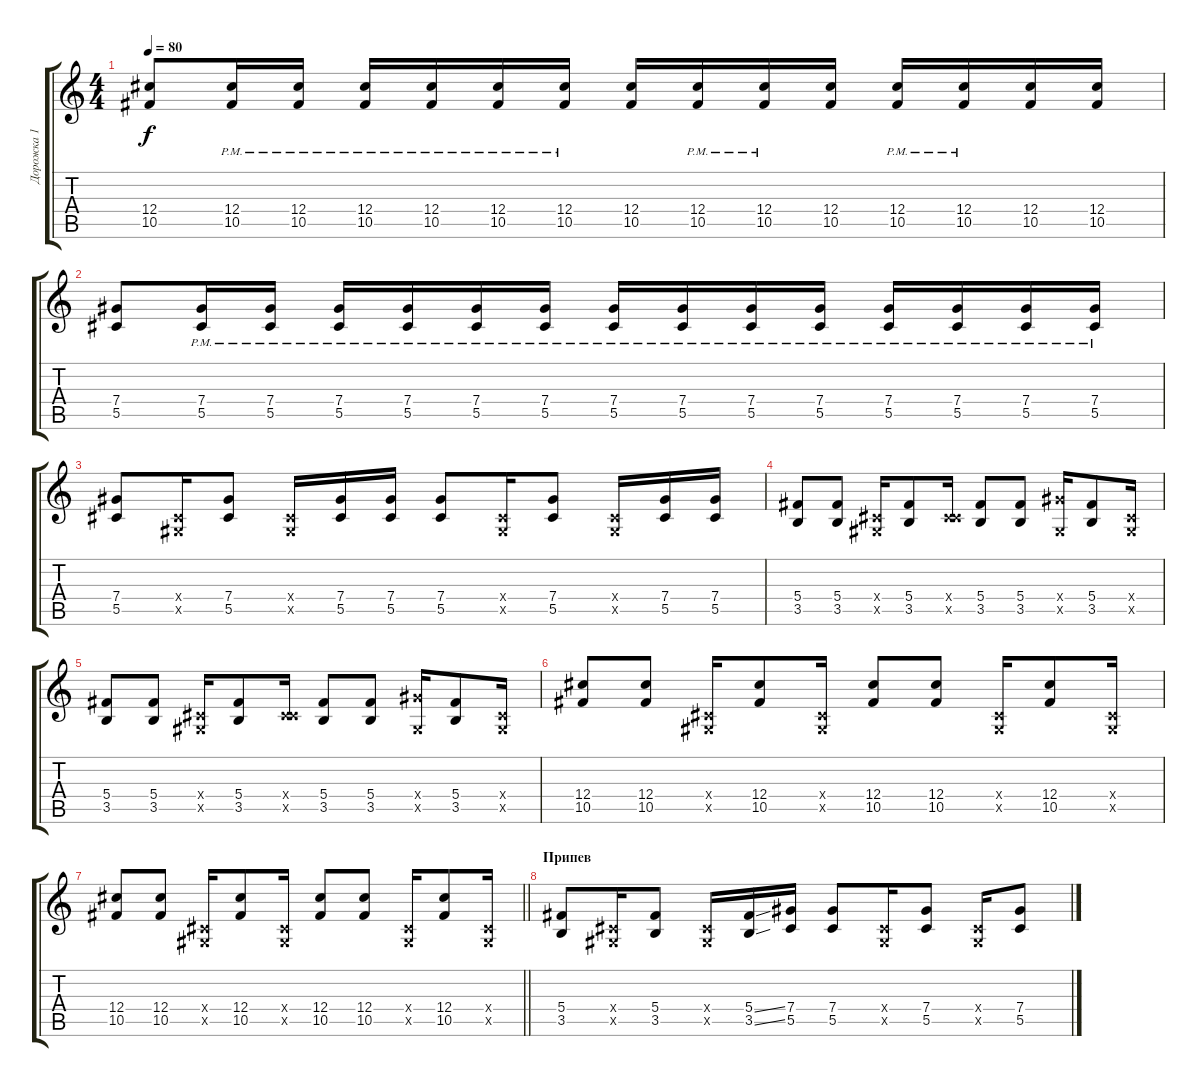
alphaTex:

\track ("Дорожка 1" "Дорожка 1") {instrument distortionguitar}
\staff {score tabs}
\tuning (Eb4 Bb3 Gb3 Db3 Ab2 Eb2) {hide}
\ts (4 4)
\tempo 80
\clef g2
\ks c
(12.4 10.5).8{dy f} (12.4{pm} 10.5{pm}).16 (12.4{pm} 10.5{pm}).16 (12.4{pm} 10.5{pm}).16 (12.4{pm} 10.5{pm}).16 (12.4{pm} 10.5{pm}).16 (12.4{pm} 10.5{pm}).16 (12.4 10.5).16 (12.4{pm} 10.5{pm}).16 (12.4{pm} 10.5{pm}).16 (12.4 10.5).16 (12.4{pm} 10.5{pm}).16 (12.4{pm} 10.5{pm}).16 (12.4 10.5).16 (12.4 10.5).16 |
(7.4 5.5).8 (7.4{pm} 5.5{pm}).16 (7.4{pm} 5.5{pm}).16 (7.4{pm} 5.5{pm}).16 (7.4{pm} 5.5{pm}).16 (7.4{pm} 5.5{pm}).16 (7.4{pm} 5.5{pm}).16 (7.4{pm} 5.5{pm}).16 (7.4{pm} 5.5{pm}).16 (7.4{pm} 5.5{pm}).16 (7.4{pm} 5.5{pm}).16 (7.4{pm} 5.5{pm}).16 (7.4{pm} 5.5{pm}).16 (7.4{pm} 5.5{pm}).16 (7.4{pm} 5.5{pm}).16 |
(7.4 5.5).8 (0.4{x} 0.5{x}).16 (7.4 5.5).8 (0.4{x} 0.5{x}).16 (7.4 5.5).16 (7.4 5.5).16 (7.4 5.5).8 (0.4{x} 0.5{x}).16 (7.4 5.5).8 (0.4{x} 0.5{x}).16 (7.4 5.5).16 (7.4 5.5).16 |
(5.4 3.5).8 (5.4 3.5).8 (0.4{x} 0.5{x}).16 (5.4 3.5).8 (0.4{x} 5.5{x}).16 (5.4 3.5).8 (5.4 3.5).8 (7.4{x} 0.5{x}).16 (5.4 3.5).8 (0.4{x} 0.5{x}).16 |
(5.4 3.5).8 (5.4 3.5).8 (0.4{x} 0.5{x}).16 (5.4 3.5).8 (0.4{x} 5.5{x}).16 (5.4 3.5).8 (5.4 3.5).8 (7.4{x} 0.5{x}).16 (5.4 3.5).8 (0.4{x} 0.5{x}).16 |
(12.4 10.5).8 (12.4 10.5).8 (0.4{x} 0.5{x}).16 (12.4 10.5).8 (0.4{x} 0.5{x}).16 (12.4 10.5).8 (12.4 10.5).8 (0.4{x} 0.5{x}).16 (12.4 10.5).8 (0.4{x} 0.5{x}).16 |
\barLineRight lightlight
(12.4 10.5).8 (12.4 10.5).8 (0.4{x} 0.5{x}).16 (12.4 10.5).8 (0.4{x} 0.5{x}).16 (12.4 10.5).8 (12.4 10.5).8 (0.4{x} 0.5{x}).16 (12.4 10.5).8 (0.4{x} 0.5{x}).16 |
\section ("" "Припев")
(5.4 3.5).8 (0.4{x} 0.5{x}).16 (5.4 3.5).8 (0.4{x} 0.5{x}).16 (5.4{ss} 3.5{ss}).16 (7.4 5.5).16 (7.4 5.5).8 (0.4{x} 0.5{x}).16 (7.4 5.5).8 (0.4{x} 0.5{x}).16 (7.4 5.5).8
